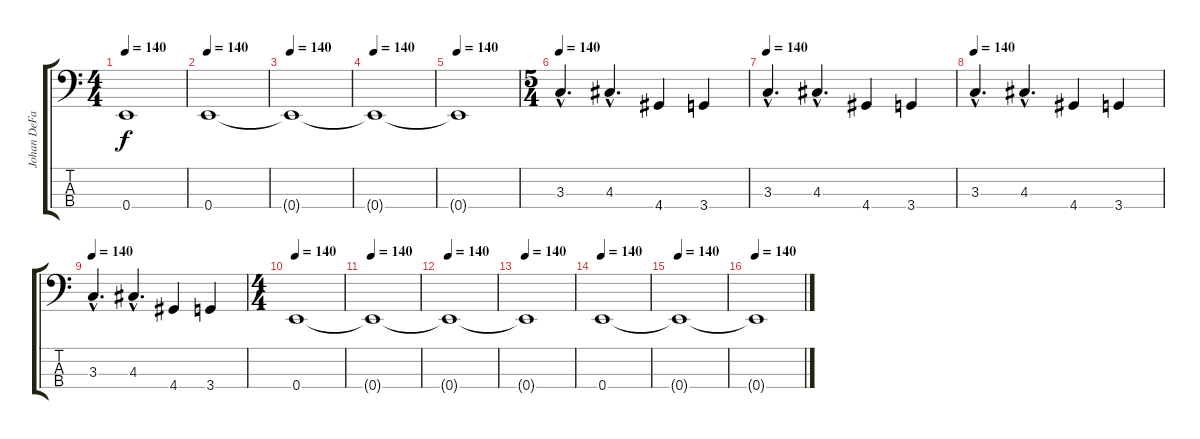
\track ("Johan DeFarfalla" "Johan DeFa") {instrument electricbassfinger}
\staff {score tabs}
\tuning (G2 D2 A1 E1) {hide}
\ts (4 4)
\tempo 140
\clef f4
\ks c
0.4{t}.1{dy f} |
\tempo 140
0.4.1 |
\tempo 140
0.4{t}.1 |
\tempo 140
0.4{t}.1 |
\tempo 140
0.4{t}.1 |
\ts (5 4)
\tempo 140
3.3{hac}.4{d} 4.3{hac}.4{d} 4.4.4 3.4.4 |
\tempo 140
3.3{hac}.4{d} 4.3{hac}.4{d} 4.4.4 3.4.4 |
\tempo 140
3.3{hac}.4{d} 4.3{hac}.4{d} 4.4.4 3.4.4 |
\tempo 140
3.3{hac}.4{d} 4.3{hac}.4{d} 4.4.4 3.4.4 |
\ts (4 4)
\tempo 140
0.4.1 |
\tempo 140
0.4{t}.1 |
\tempo 140
0.4{t}.1 |
\tempo 140
0.4{t}.1 |
\tempo 140
0.4.1 |
\tempo 140
0.4{t}.1 |
\tempo 140
0.4{t}.1
